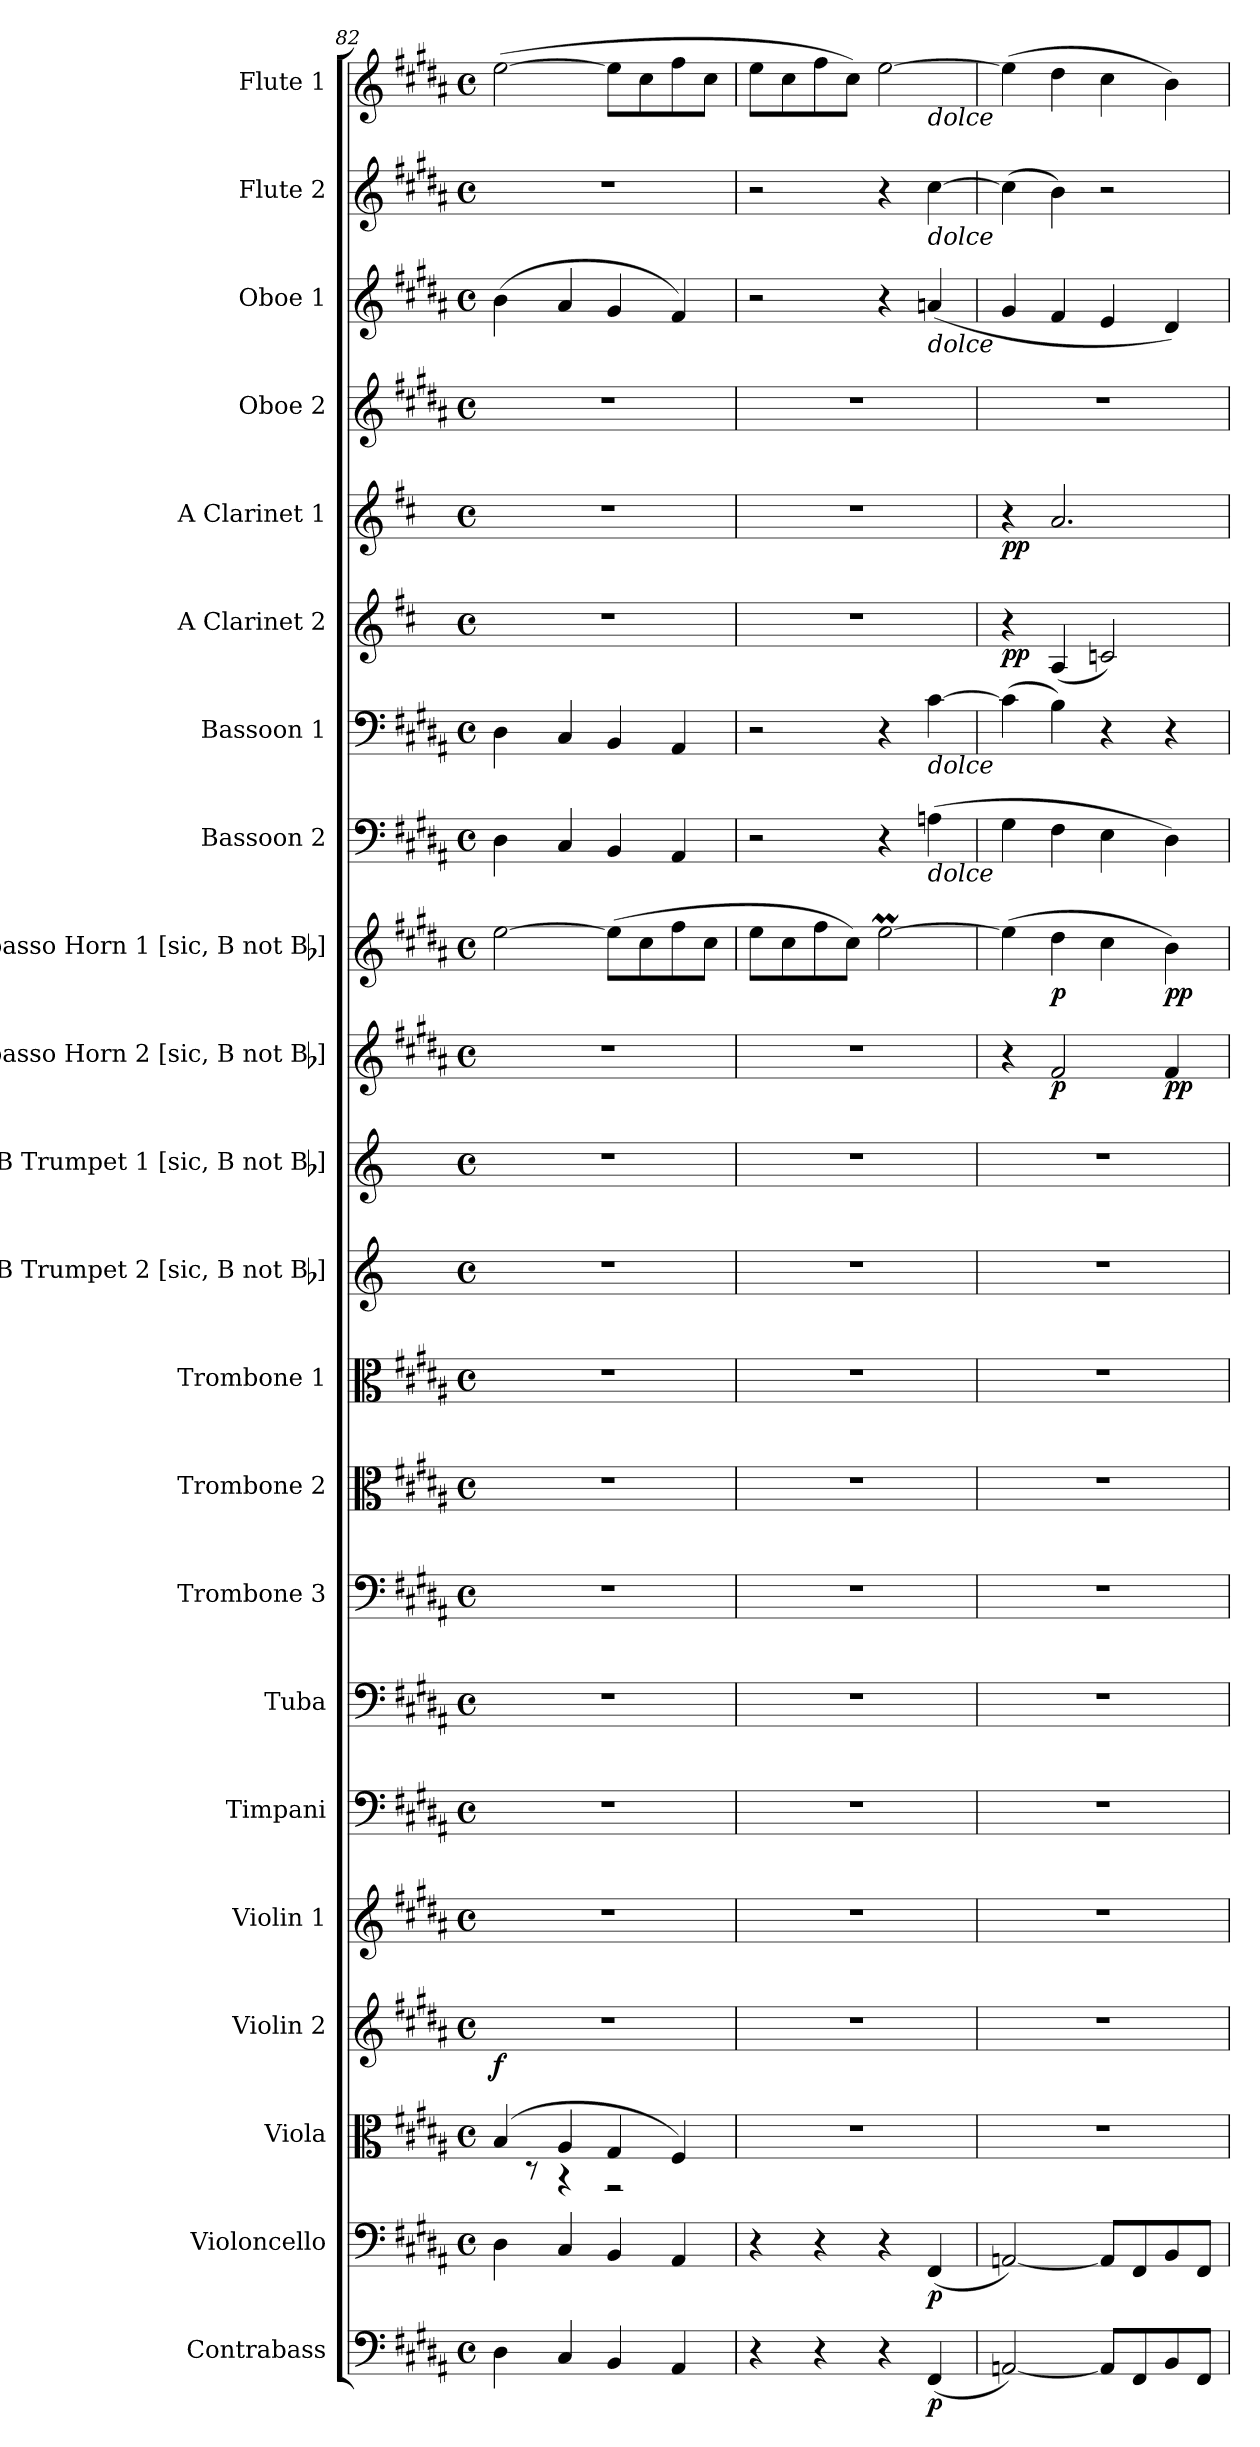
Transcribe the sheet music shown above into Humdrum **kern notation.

**kern	**dynam	**kern	**dynam	**kern	**kern	**dynam	**kern	**kern	**kern	**kern	**kern	**kern	**kern	**kern	**kern	**dynam	**kern	**dynam	**kern	**kern	**kern	**dynam	**kern	**dynam	**kern	**kern	**kern	**kern
*part22	*part22	*part21	*part21	*part20	*part19	*part19	*part18	*part17	*part16	*part15	*part14	*part13	*part12	*part11	*part10	*part10	*part9	*part9	*part8	*part7	*part6	*part6	*part5	*part5	*part4	*part3	*part2	*part1
*staff22	*staff22	*staff21	*staff21	*staff20	*staff19	*staff19	*staff18	*staff17	*staff16	*staff15	*staff14	*staff13	*staff12	*staff11	*staff10	*staff10	*staff9	*staff9	*staff8	*staff7	*staff6	*staff6	*staff5	*staff5	*staff4	*staff3	*staff2	*staff1
*I"Contrabass	*	*I"Violoncello	*	*I"Viola	*I"Violin 2	*	*I"Violin 1	*I"Timpani	*I"Tuba	*I"Trombone 3	*I"Trombone 2	*I"Trombone 1	*I"B Trumpet 2 [sic, B not Bb]	*I"B Trumpet 1 [sic, B not Bb]	*I"B basso Horn 2 [sic, B not Bb]	*	*I"B basso Horn 1 [sic, B not Bb]	*	*I"Bassoon 2	*I"Bassoon 1	*I"A Clarinet 2	*	*I"A Clarinet 1	*	*I"Oboe 2	*I"Oboe 1	*I"Flute 2	*I"Flute 1
*I'Cb	*	*I'Vc	*	*I'Vla	*I'Vln 2	*	*I'Vln 1	*I'Timp	*I'Tba	*I'Trb 3	*I'Trb 2	*I'Trb 1	*I'Tpt 2	*I'Tpt 1	*I'Hn 2	*	*I'Hn 1	*	*I'Bsn 2	*I'Bsn 1	*I'Cl 2	*	*I'Cl 1	*	*I'Ob 2	*I'Ob 1	*I'Fl 2	*I'Fl 1
*clefF4	*	*clefF4	*	*clefC3	*clefG2	*	*clefG2	*clefF4	*clefF4	*clefF4	*clefC3	*clefC3	*clefG2	*clefG2	*clefG2	*	*clefG2	*	*clefF4	*clefF4	*clefG2	*	*clefG2	*	*clefG2	*clefG2	*clefG2	*clefG2
*ITrd7c12	*	*	*	*	*	*	*	*	*	*	*	*	*ITrd1c1	*ITrd1c1	*ITrd8c13	*	*ITrd8c13	*	*	*	*ITrd2c3	*	*ITrd2c3	*	*	*	*	*
*k[f#c#g#d#a#]	*	*k[f#c#g#d#a#]	*	*k[f#c#g#d#a#]	*k[f#c#g#d#a#]	*	*k[f#c#g#d#a#]	*k[f#c#g#d#a#]	*k[f#c#g#d#a#]	*k[f#c#g#d#a#]	*k[f#c#g#d#a#]	*k[f#c#g#d#a#]	*k[f#c#g#d#a#]	*k[f#c#g#d#a#]	*k[f#c#g#d#a#]	*	*k[f#c#g#d#a#]	*	*k[f#c#g#d#a#]	*k[f#c#g#d#a#]	*k[f#c#g#d#a#]	*	*k[f#c#g#d#a#]	*	*k[f#c#g#d#a#]	*k[f#c#g#d#a#]	*k[f#c#g#d#a#]	*k[f#c#g#d#a#]
*M4/4	*	*M4/4	*	*M4/4	*M4/4	*	*M4/4	*M4/4	*M4/4	*M4/4	*M4/4	*M4/4	*M4/4	*M4/4	*M4/4	*	*M4/4	*	*M4/4	*M4/4	*M4/4	*	*M4/4	*	*M4/4	*M4/4	*M4/4	*M4/4
*met(c)	*	*met(c)	*	*met(c)	*met(c)	*	*met(c)	*met(c)	*met(c)	*met(c)	*met(c)	*met(c)	*met(c)	*met(c)	*met(c)	*	*met(c)	*	*met(c)	*met(c)	*met(c)	*	*met(c)	*	*met(c)	*met(c)	*met(c)	*met(c)
=82	=82	=82	=82	=82	=82	=82	=82	=82	=82	=82	=82	=82	=82	=82	=82	=82	=82	=82	=82	=82	=82	=82	=82	=82	=82	=82	=82	=82
*	*	*	*	*^	*	*	*	*	*	*	*	*	*	*	*	*	*	*	*	*	*	*	*	*	*	*	*	*
!	!	!	!	!	!	!	!LO:DY:b	!	!	!	!	!	!	!	!	!	!	!	!	!	!	!	!	!	!	!	!	!	!
4DD#\	.	4D#\	.	(4B/	8ryy	1r	f	1r	1r	1r	1r	1r	1r	1r	1r	1r	.	[2e\	.	4D#\	4D#\	1r	.	1r	.	1r	(4b\	1r	([2ee\
.	.	.	.	.	8r	.	.	.	.	.	.	.	.	.	.	.	.	.	.	.	.	.	.	.	.	.	.	.	.
4CC#/	.	4C#/	.	4A#/	4r	.	.	.	.	.	.	.	.	.	.	.	.	.	.	4C#/	4C#/	.	.	.	.	.	4a#/	.	.
4BBB/	.	4BB/	.	4G#/	2r	.	.	.	.	.	.	.	.	.	.	.	.	(8e\L]	.	4BB/	4BB/	.	.	.	.	.	4g#/	.	8ee\L]
.	.	.	.	.	.	.	.	.	.	.	.	.	.	.	.	.	.	8c#\	.	.	.	.	.	.	.	.	.	.	8cc#\
4AAA#/	.	4AA#/	.	4F#/)	.	.	.	.	.	.	.	.	.	.	.	.	.	8f#\	.	4AA#/	4AA#/	.	.	.	.	.	4f#/)	.	8ff#\
.	.	.	.	.	.	.	.	.	.	.	.	.	.	.	.	.	.	8c#\J	.	.	.	.	.	.	.	.	.	.	8cc#\J
*	*	*	*	*v	*v	*	*	*	*	*	*	*	*	*	*	*	*	*	*	*	*	*	*	*	*	*	*	*	*
=83	=83	=83	=83	=83	=83	=83	=83	=83	=83	=83	=83	=83	=83	=83	=83	=83	=83	=83	=83	=83	=83	=83	=83	=83	=83	=83	=83	=83
*	*	*	*	*	*	*	*	*	*	*	*	*	*	*	*	*	*	*	*	*	*	*	*	*	*	*	*	*^
4r	.	4r	.	1r	1r	.	1r	1r	1r	1r	1r	1r	1r	1r	1r	.	8e\L	.	2r	2r	1r	.	1r	.	1r	2r	2r	8ee\L	2.ryy
.	.	.	.	.	.	.	.	.	.	.	.	.	.	.	.	.	8c#\	.	.	.	.	.	.	.	.	.	.	8cc#\	.
4r	.	4r	.	.	.	.	.	.	.	.	.	.	.	.	.	.	8f#\	.	.	.	.	.	.	.	.	.	.	8ff#\	.
.	.	.	.	.	.	.	.	.	.	.	.	.	.	.	.	.	8c#\J)	.	.	.	.	.	.	.	.	.	.	8cc#\J)	.
4r	.	4r	.	.	.	.	.	.	.	.	.	.	.	.	.	.	[2eM\	.	4r	4r	.	.	.	.	.	4r	4r	[2ee\	.
!	!	!	!	!	!	!	!	!	!	!	!	!	!	!	!	!	!	!	!	!	!	!	!	!	!	!	!	!	!LO:TX:b:i:t=dolce
!	!	!	!	!	!	!	!	!	!	!	!	!	!	!	!	!	!	!	!	!	!	!	!	!	!	!	!LO:TX:b:i:t=dolce	!	!
!	!	!	!	!	!	!	!	!	!	!	!	!	!	!	!	!	!	!	!	!	!	!	!	!	!	!LO:TX:b:i:t=dolce	!	!	!
!	!	!	!	!	!	!	!	!	!	!	!	!	!	!	!	!	!	!	!	!LO:TX:b:i:t=dolce	!	!	!	!	!	!	!	!	!
!	!	!	!	!	!	!	!	!	!	!	!	!	!	!	!	!	!	!	!LO:TX:b:i:t=dolce	!	!	!	!	!	!	!	!	!	!
!	!LO:DY:b	!	!LO:DY:b	!	!	!	!	!	!	!	!	!	!	!	!	!	!	!	!	!	!	!	!	!	!	!	!	!	!
(4FFF#/	p	(4FF#/	p	.	.	.	.	.	.	.	.	.	.	.	.	.	.	.	(4An\	[4c#\	.	.	.	.	.	(4an/	[4cc#\	.	4ryy
=84	=84	=84	=84	=84	=84	=84	=84	=84	=84	=84	=84	=84	=84	=84	=84	=84	=84	=84	=84	=84	=84	=84	=84	=84	=84	=84	=84	=84	=84
!	!	!	!	!	!	!	!	!	!	!	!	!	!	!	!	!	!	!	!	!	!	!LO:DY:b	!	!LO:DY:b	!	!	!	!	!
*	*	*	*	*	*	*	*	*	*	*	*	*	*	*	*	*	*	*	*	*	*	*	*	*	*	*	*	*v	*v
[2AAAn/)	.	[2AAn/)	.	1r	1r	.	1r	1r	1r	1r	1r	1r	1r	1r	4r	.	(4e\]	.	4G#\	(4c#\]	4r	pp	4r	pp	1r	4g#/	(4cc#\]	(4ee\]
!	!	!	!	!	!	!	!	!	!	!	!	!	!	!	!	!LO:DY:b	!	!LO:DY:b	!	!	!	!	!	!	!	!	!	!
.	.	.	.	.	.	.	.	.	.	.	.	.	.	.	2F#/	p	4d#\	p	4F#\	4B\)	(4F#/	.	2.f#/	.	.	4f#/	4b\)	4dd#\
8AAA/L]	.	8AA/L]	.	.	.	.	.	.	.	.	.	.	.	.	.	.	4c#\	.	4E\	4r	2An/)	.	.	.	.	4e/	2r	4cc#\
8FFF#/	.	8FF#/	.	.	.	.	.	.	.	.	.	.	.	.	.	.	.	.	.	.	.	.	.	.	.	.	.	.
!	!	!	!	!	!	!	!	!	!	!	!	!	!	!	!	!LO:DY:b	!	!LO:DY:b	!	!	!	!	!	!	!	!	!	!
8BBB/	.	8BB/	.	.	.	.	.	.	.	.	.	.	.	.	4F#/	pp	4B\)	pp	4D#\)	4r	.	.	.	.	.	4d#/)	.	4b\)
8FFF#/J	.	8FF#/J	.	.	.	.	.	.	.	.	.	.	.	.	.	.	.	.	.	.	.	.	.	.	.	.	.	.
=	=	=	=	=	=	=	=	=	=	=	=	=	=	=	=	=	=	=	=	=	=	=	=	=	=	=	=	=
*-	*-	*-	*-	*-	*-	*-	*-	*-	*-	*-	*-	*-	*-	*-	*-	*-	*-	*-	*-	*-	*-	*-	*-	*-	*-	*-	*-	*-
